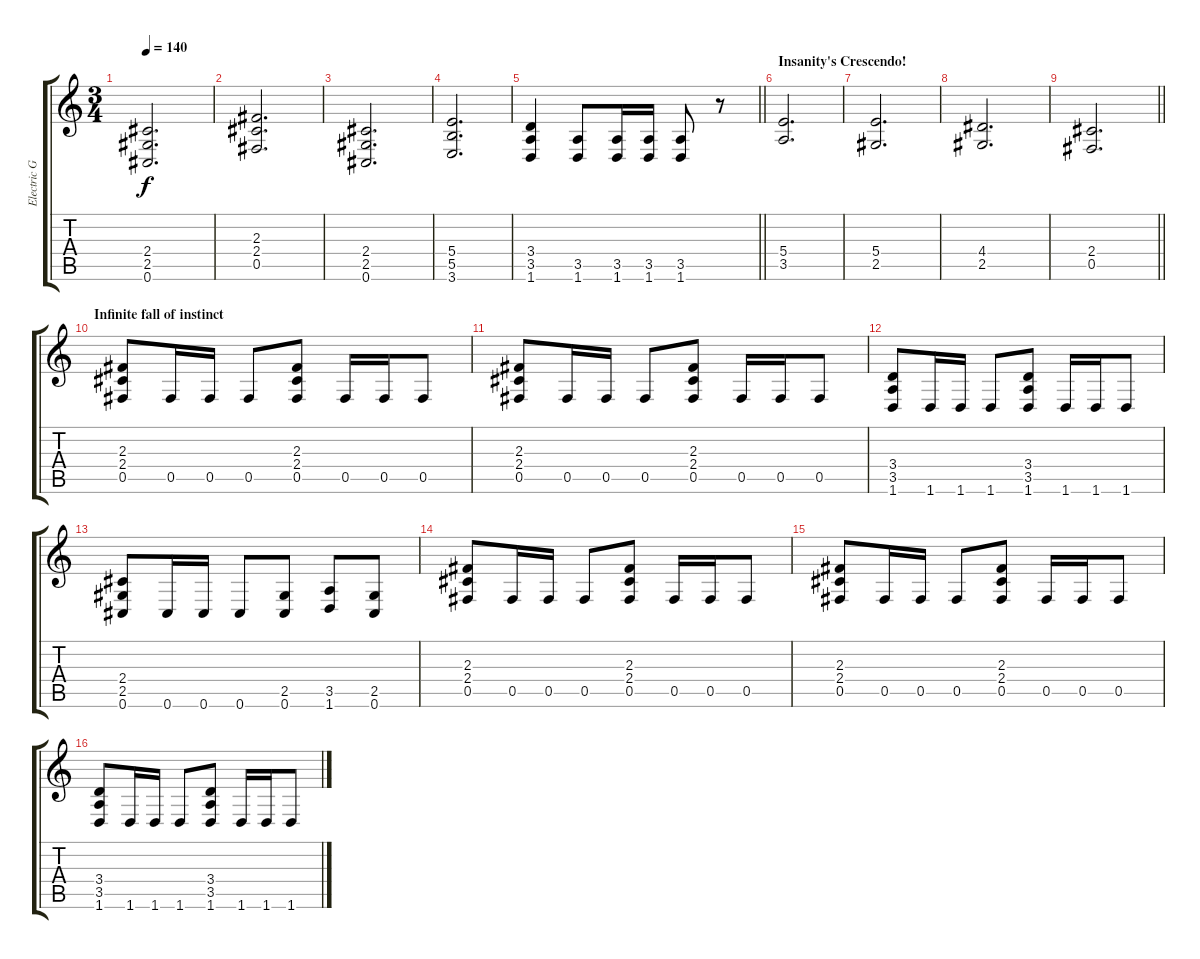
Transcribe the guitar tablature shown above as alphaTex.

\track ("Electric Guitar 2" "Electric G") {instrument distortionguitar}
\staff {score tabs}
\tuning (Db4 Ab3 E3 B2 Gb2 Db2) {hide}
\ts (3 4)
\tempo 140
\clef g2
\ks c
(2.4 2.5 0.6).2{d dy f} |
(2.3 2.4 0.5).2{d} |
(2.4 2.5 0.6).2{d} |
(5.4 5.5 3.6).2{d} |
\barLineRight lightlight
(3.4 3.5 1.6).4 (3.5 1.6).8 (3.5 1.6).16 (3.5 1.6).16 (3.5 1.6).8 r.8 |
\section ("" "Insanity's Crescendo!")
(5.4 3.5).2{d} |
(5.4 2.5).2{d} |
(4.4 2.5).2{d} |
\barLineRight lightlight
(2.4 0.5).2{d} |
\section ("" "Infinite fall of instinct")
(2.3 2.4 0.5).8 0.5.16 0.5.16 0.5.8 (2.3 2.4 0.5).8 0.5.16 0.5.16 0.5.8 |
(2.3 2.4 0.5).8 0.5.16 0.5.16 0.5.8 (2.3 2.4 0.5).8 0.5.16 0.5.16 0.5.8 |
(3.4 3.5 1.6).8 1.6.16 1.6.16 1.6.8 (3.4 3.5 1.6).8 1.6.16 1.6.16 1.6.8 |
(2.4 2.5 0.6).8 0.6.16 0.6.16 0.6.8 (2.5 0.6).8 (3.5 1.6).8 (2.5 0.6).8 |
(2.3 2.4 0.5).8 0.5.16 0.5.16 0.5.8 (2.3 2.4 0.5).8 0.5.16 0.5.16 0.5.8 |
(2.3 2.4 0.5).8 0.5.16 0.5.16 0.5.8 (2.3 2.4 0.5).8 0.5.16 0.5.16 0.5.8 |
(3.4 3.5 1.6).8 1.6.16 1.6.16 1.6.8 (3.4 3.5 1.6).8 1.6.16 1.6.16 1.6.8
